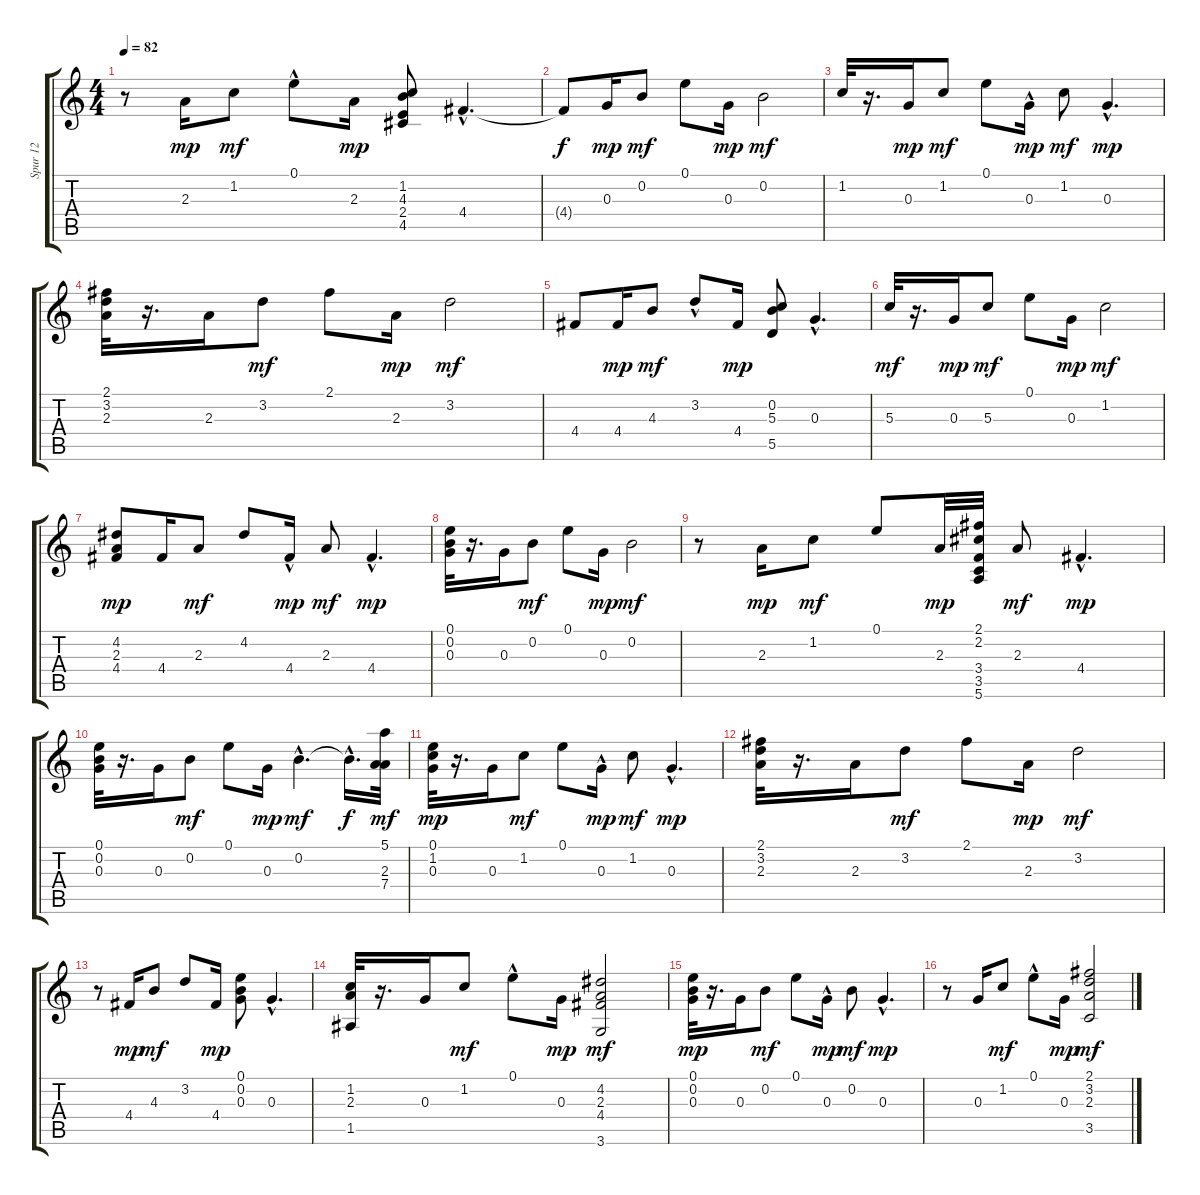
\track ("Spur 12" "Spur 12") {instrument acousticguitarnylon}
\staff {score tabs}
\tuning (E4 B3 G3 D3 A2 E2) {hide}
\ts (4 4)
\tempo 82
\clef g2
\ks c
r.8{dy mf} 2.3.16{dy mp} 1.2.8{dy mf} 0.1{hac}.8 2.3.16{dy mp} (1.2 4.3 2.4 4.5).8 4.4{hac}.4{d} |
4.4{t}.8{dy f} 0.3.16{dy mp} 0.2.8{dy mf} 0.1.8 0.3.16{dy mp} 0.2.2{dy mf} |
1.2.32 r.16{d} 0.3.16{dy mp} 1.2.8{dy mf} 0.1.8 0.3{hac}.16{dy mp} 1.2.8{dy mf} 0.3{hac}.4{d dy mp} |
(2.1 3.2 2.3).32 r.16{d} 2.3.16 3.2.8{dy mf} 2.1.8 2.3.16{dy mp} 3.2.2{dy mf} |
4.4.8 4.4.16{dy mp} 4.3.8{dy mf} 3.2{hac}.8 4.4.16{dy mp} (0.2 5.3 5.5).8 0.3{hac}.4{d} |
5.3.32{dy mf} r.16{d} 0.3.16{dy mp} 5.3.8{dy mf} 0.1.8 0.3.16{dy mp} 1.2.2{dy mf} |
(4.2 2.3 4.4).8{dy mp} 4.4.16 2.3.8{dy mf} 4.2.8 4.4{hac}.16{dy mp} 2.3.8{dy mf} 4.4{hac}.4{d dy mp} |
(0.1 0.2 0.3).32 r.16{d} 0.3.16 0.2.8{dy mf} 0.1.8 0.3.16{dy mp} 0.2.2{dy mf} |
r.8 2.3.16{dy mp} 1.2.8{dy mf} 0.1.8 2.3.32{dy mp} (2.1 2.2 3.4 3.5 5.6).32 2.3.8{dy mf} 4.4{hac}.4{d dy mp} |
(0.1 0.2 0.3).32 r.16{d} 0.3.16 0.2.8{dy mf} 0.1.8 0.3.16{dy mp} 0.2{hac}.4{d dy mf} 0.2{hac t}.16{d dy f} (5.1 2.3 7.4).32{dy mf} |
(0.1 1.2 0.3).32{dy mp} r.16{d} 0.3.16 1.2.8{dy mf} 0.1.8 0.3{hac}.16{dy mp} 1.2.8{dy mf} 0.3{hac}.4{d dy mp} |
(2.1 3.2 2.3).32 r.16{d} 2.3.16 3.2.8{dy mf} 2.1.8 2.3.16{dy mp} 3.2.2{dy mf} |
r.8 4.4.16{dy mp} 4.3.8{dy mf} 3.2.8 4.4.16{dy mp} (0.1 0.2 0.3).8 0.3{hac}.4{d} |
(1.2 2.3 1.5).32 r.16{d} 0.3.16 1.2.8{dy mf} 0.1{hac}.8 0.3.16{dy mp} (4.2 2.3 4.4 3.6).2{dy mf} |
(0.1 0.2 0.3).32{dy mp} r.16{d} 0.3.16 0.2.8{dy mf} 0.1.8 0.3{hac}.16{dy mp} 0.2.8{dy mf} 0.3{hac}.4{d dy mp} |
r.8 0.3.16 1.2.8{dy mf} 0.1{hac}.8 0.3.16{dy mp} (2.1 3.2 2.3 3.5).2{dy mf}
